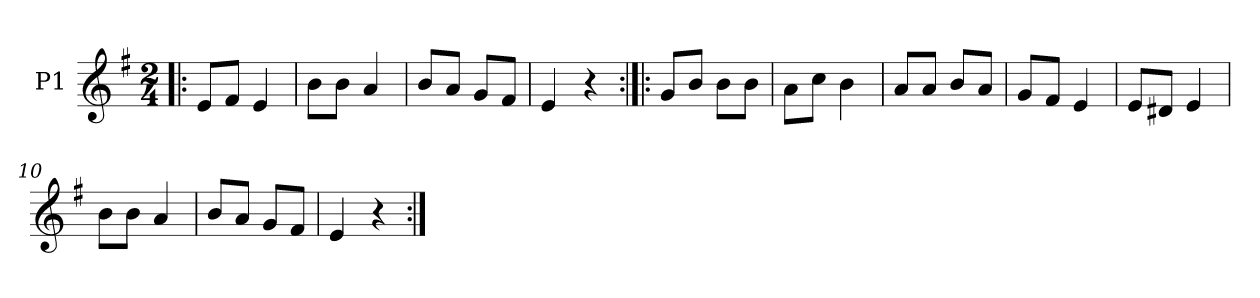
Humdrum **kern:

**kern
*part1
*staff1
*I"P1
*clefG2
*k[f#]
*G:
*M2/4
*MM88
=1!|:
8e/L
8f#/J
4e/
=2
8b\L
8b\J
4a/
=3
8b/L
8a/J
8g/L
8f#/J
=4
4e/
4r
=5:|!|:
8g/L
8b/J
8b\L
8b\J
=6
8a\L
8cc\J
4b\
!!LO:LB:g=z
=7
8a/L
8a/J
8b/L
8a/J
=8
8g/L
8f#/J
4e/
=9
8e/L
8d#X/J
4e/
=10
8b\L
8b\J
4a/
=11
8b/L
8a/J
8g/L
8f#/J
=12
4e/
4r
=:|!
*-
